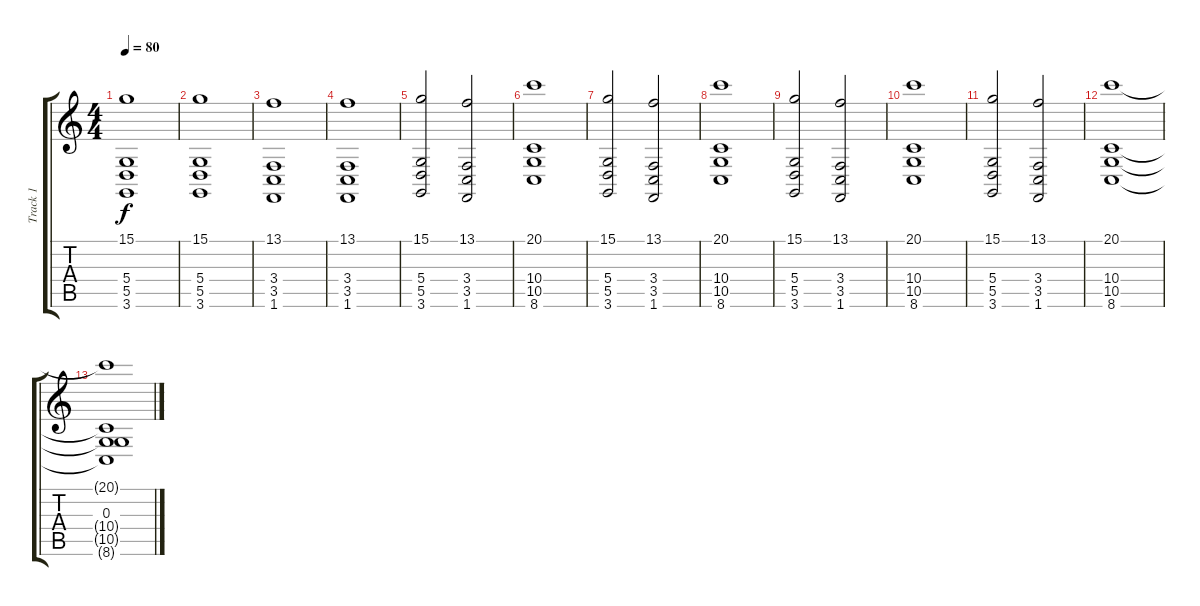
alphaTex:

\track ("Track 1" "Track 1") {instrument drawbarorgan}
\staff {score tabs}
\tuning (E4 B3 G3 D3 A2 E2) {hide}
\ts (4 4)
\tempo 80
\clef g2
\ks c
(15.1 5.4 5.5 3.6).1{dy f} |
(15.1 5.4 5.5 3.6).1 |
(13.1 3.4 3.5 1.6).1 |
(13.1 3.4 3.5 1.6).1 |
(15.1 5.4 5.5 3.6).2 (13.1 3.4 3.5 1.6).2 |
(20.1 10.4 10.5 8.6).1 |
(15.1 5.4 5.5 3.6).2 (13.1 3.4 3.5 1.6).2 |
(20.1 10.4 10.5 8.6).1 |
(15.1 5.4 5.5 3.6).2 (13.1 3.4 3.5 1.6).2 |
(20.1 10.4 10.5 8.6).1 |
(15.1 5.4 5.5 3.6).2 (13.1 3.4 3.5 1.6).2 |
(20.1 10.4 10.5 8.6).1 |
(20.1{t} 0.3 10.4{t} 10.5{t} 8.6{t}).1
